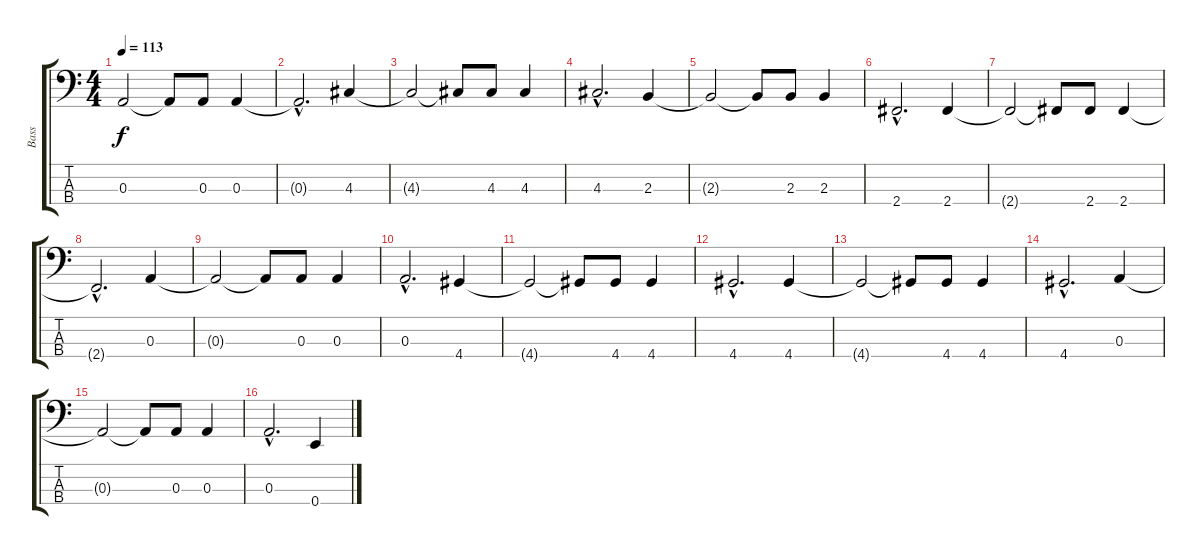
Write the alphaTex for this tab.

\track ("Bass" "Bass") {instrument electricguitarjazz}
\staff {score tabs}
\tuning (G2 D2 A1 E1) {hide}
\ts (4 4)
\tempo 113
\clef f4
\ks c
0.3{t}.2{dy f} 0.3{t}.8 0.3.8 0.3.4 |
0.3{hac t}.2{d} 4.3.4 |
4.3{t}.2 4.3{t}.8 4.3.8 4.3.4 |
4.3{hac}.2{d} 2.3.4 |
2.3{t}.2 2.3{t}.8 2.3.8 2.3.4 |
2.4{hac}.2{d} 2.4.4 |
2.4{t}.2 2.4{t}.8 2.4.8 2.4.4 |
2.4{hac t}.2{d} 0.3.4 |
0.3{t}.2 0.3{t}.8 0.3.8 0.3.4 |
0.3{hac}.2{d} 4.4.4 |
4.4{t}.2 4.4{t}.8 4.4.8 4.4.4 |
4.4{hac}.2{d} 4.4.4 |
4.4{t}.2 4.4{t}.8 4.4.8 4.4.4 |
4.4{hac}.2{d} 0.3.4 |
0.3{t}.2 0.3{t}.8 0.3.8 0.3.4 |
0.3{hac}.2{d} 0.4.4
